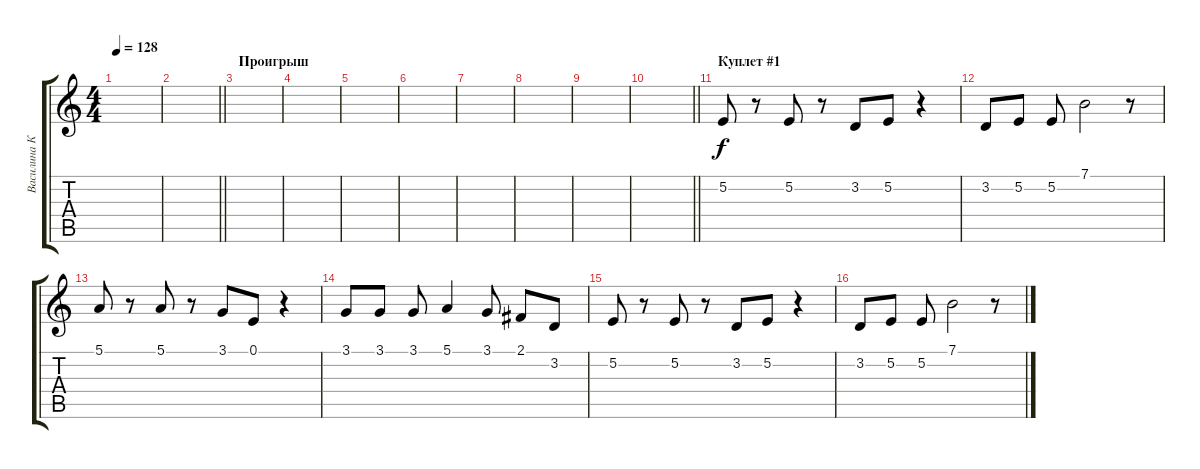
\track ("Василина Кичигина" "Василина К") {instrument acousticgrandpiano}
\staff {score tabs}
\tuning (E4 B3 G3 D3 A2 E2) {hide}
\ts (4 4)
\tempo 128
\clef g2
\ks c
|
\barLineRight lightlight
|
\section ("" "Проигрыш")
|
|
|
|
|
|
|
\barLineRight lightlight
|
\section ("" "Куплет #1")
5.2.8 r.8 5.2.8 r.8 3.2.8 5.2.8 r.4 |
3.2.8 5.2.8 5.2.8 7.1.2 r.8 |
5.1.8 r.8 5.1.8 r.8 3.1.8 0.1.8 r.4 |
3.1.8 3.1.8 3.1.8 5.1.4 3.1.8 2.1.8 3.2.8 |
5.2.8 r.8 5.2.8 r.8 3.2.8 5.2.8 r.4 |
3.2.8 5.2.8 5.2.8 7.1.2 r.8
